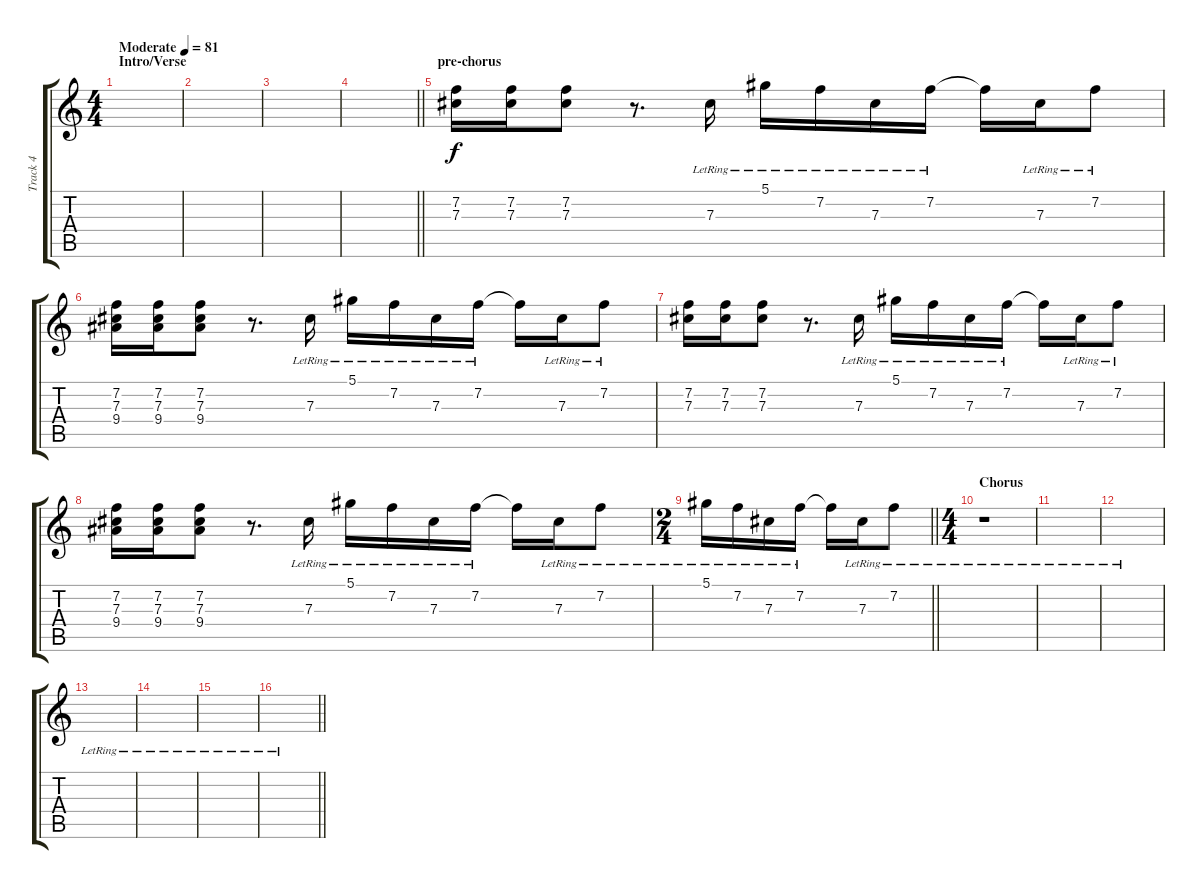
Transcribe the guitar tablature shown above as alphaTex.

\track ("Track 4" "Track 4") {instrument overdrivenguitar}
\staff {score tabs}
\tuning (Eb4 Bb3 Gb3 Db3 Ab2 Eb2) {hide}
\ts (4 4)
\section ("" "Intro/Verse")
\tempo (81 "Moderate")
\clef g2
\ks c
|
|
|
\barLineRight lightlight
|
\section ("" "pre-chorus")
(7.2 7.3).16 (7.2 7.3).16 (7.2 7.3).8 r.8{d} 7.3{lr}.16 5.1{lr}.16 7.2{lr}.16 7.3{lr}.16 7.2{lr}.16 7.2{t}.16 7.3{lr}.16 7.2{lr}.8 |
(7.2 7.3 9.4).16 (7.2 7.3 9.4).16 (7.2 7.3 9.4).8 r.8{d} 7.3{lr}.16 5.1{lr}.16 7.2{lr}.16 7.3{lr}.16 7.2{lr}.16 7.2{t}.16 7.3{lr}.16 7.2{lr}.8 |
(7.2 7.3).16 (7.2 7.3).16 (7.2 7.3).8 r.8{d} 7.3{lr}.16 5.1{lr}.16 7.2{lr}.16 7.3{lr}.16 7.2{lr}.16 7.2{t}.16 7.3{lr}.16 7.2{lr}.8 |
(7.2 7.3 9.4).16 (7.2 7.3 9.4).16 (7.2 7.3 9.4).8 r.8{d} 7.3{lr}.16 5.1{lr}.16 7.2{lr}.16 7.3{lr}.16 7.2{lr}.16 7.2{t}.16 7.3{lr}.16 7.2{lr}.8 |
\ts (2 4)
\barLineRight lightlight
5.1{lr}.16 7.2{lr}.16 7.3{lr}.16 7.2{lr}.16 7.2{t}.16 7.3{lr}.16 7.2{lr}.8 |
\ts (4 4)
\section ("" "Chorus")
r.1{volume 0} |
|
|
|
|
|
\barLineRight lightlight
